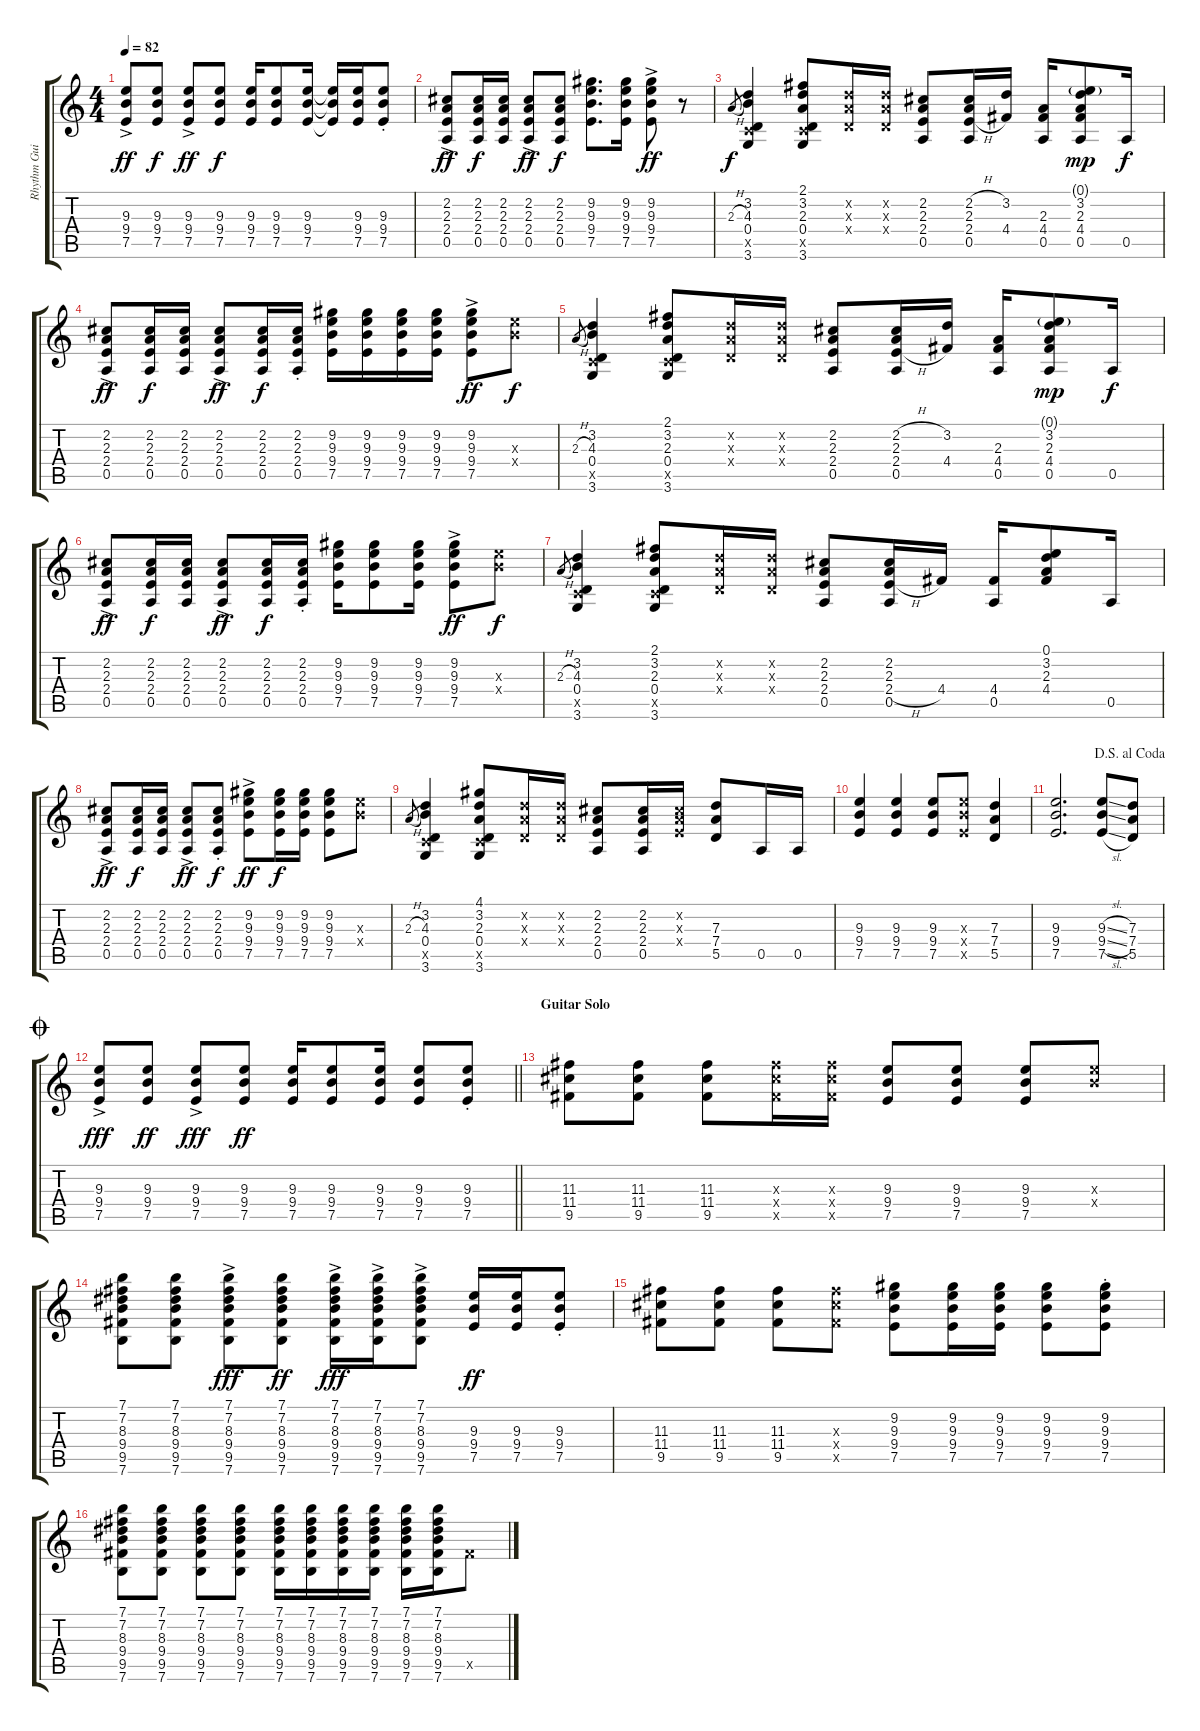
\track ("Rhythm Guitar 2" "Rhythm Gui") {instrument acousticguitarsteel}
\staff {score tabs}
\tuning (E4 B3 G3 D3 A2 E2) {hide}
\ts (4 4)
\tempo 82
\clef g2
\ks c
(9.3{ac} 9.4{ac} 7.5{ac}).8{dy ff} (9.3 9.4 7.5).8{dy f} (9.3{ac} 9.4{ac} 7.5{ac}).8{dy ff} (9.3 9.4 7.5).8{dy f} (9.3 9.4 7.5).16 (9.3 9.4 7.5).8 (9.3 9.4 7.5).16 (9.3{t} 9.4{t} 7.5{t}).16 (9.3 9.4 7.5).16 (9.3{st} 9.4{st} 7.5{st}).8 |
(2.2{ac} 2.3{ac} 2.4{ac} 0.5{ac}).8{dy ff} (2.2 2.3 2.4 0.5).16{dy f} (2.2 2.3 2.4 0.5).16 (2.2{ac} 2.3{ac} 2.4{ac} 0.5{ac}).8{dy ff} (2.2 2.3 2.4 0.5).8{dy f} (9.2 9.3 9.4 7.5).8{d} (9.2 9.3 9.4 7.5).16 (9.2{ac} 9.3{ac} 9.4{ac} 7.5{ac}).8{dy ff} r.8 |
2.3{h}.8{gr dy f} (3.2 4.3 0.4 3.5{x} 3.6).4 (2.1 3.2 2.3 0.4 3.5{x} 3.6).8 (3.2{x} 2.3{x} 0.4{x}).16 (3.2{x} 2.3{x} 0.4{x}).16 (2.2 2.3 2.4 0.5).8 (2.2{h} 2.3 2.4{h} 0.5).16 (3.2 4.4).16 (2.3 4.4 0.5).16 (0.1{g} 3.2 2.3 4.4 0.5).8{dy mp} 0.5.16{dy f} |
(2.2{ac} 2.3{ac} 2.4{ac} 0.5{ac}).8{dy ff} (2.2 2.3 2.4 0.5).16{dy f} (2.2 2.3 2.4 0.5).16 (2.2{ac} 2.3{ac} 2.4{ac} 0.5{ac}).8{dy ff} (2.2 2.3 2.4 0.5).16{dy f} (2.2{st} 2.3{st} 2.4{st} 0.5{st}).16 (9.2 9.3 9.4 7.5).16 (9.2 9.3 9.4 7.5).16 (9.2 9.3 9.4 7.5).16 (9.2 9.3 9.4 7.5).16 (9.2{ac} 9.3{ac} 9.4{ac} 7.5{ac}).8{dy ff} (9.3{x} 9.4{x}).8{dy f} |
2.3{h}.8{gr} (3.2 4.3 0.4 3.5{x} 3.6).4 (2.1 3.2 2.3 0.4 3.5{x} 3.6).8 (3.2{x} 2.3{x} 0.4{x}).16 (3.2{x} 2.3{x} 0.4{x}).16 (2.2 2.3 2.4 0.5).8 (2.2{h} 2.3 2.4{h} 0.5).16 (3.2 4.4).16 (2.3 4.4 0.5).16 (0.1{g} 3.2 2.3 4.4 0.5).8{dy mp} 0.5.16{dy f} |
(2.2{ac} 2.3{ac} 2.4{ac} 0.5{ac}).8{dy ff} (2.2 2.3 2.4 0.5).16{dy f} (2.2 2.3 2.4 0.5).16 (2.2{ac} 2.3{ac} 2.4{ac} 0.5{ac}).8{dy ff} (2.2 2.3 2.4 0.5).16{dy f} (2.2{st} 2.3{st} 2.4{st} 0.5{st}).16 (9.2 9.3 9.4 7.5).16 (9.2 9.3 9.4 7.5).8 (9.2 9.3 9.4 7.5).16 (9.2{ac} 9.3{ac} 9.4{ac} 7.5{ac}).8{dy ff} (9.3{x} 9.4{x}).8{dy f} |
2.3{h}.8{gr} (3.2 4.3 0.4 3.5{x} 3.6).4 (2.1 3.2 2.3 0.4 3.5{x} 3.6).8 (3.2{x} 2.3{x} 0.4{x}).16 (3.2{x} 2.3{x} 0.4{x}).16 (2.2 2.3 2.4 0.5).8 (2.2 2.3 2.4{h} 0.5).16 4.4.16 (4.4 0.5).16 (0.1 3.2 2.3 4.4).8 0.5.16 |
(2.2{ac} 2.3{ac} 2.4{ac} 0.5{ac}).8{dy ff} (2.2 2.3 2.4 0.5).16{dy f} (2.2 2.3 2.4 0.5).16 (2.2{ac} 2.3{ac} 2.4{ac} 0.5{ac}).8{dy ff} (2.2{st} 2.3{st} 2.4{st} 0.5{st}).8{dy f} (9.2{ac} 9.3{ac} 9.4{ac} 7.5{ac}).8{dy ff} (9.2 9.3 9.4 7.5).16{dy f} (9.2 9.3 9.4 7.5).16 (9.2 9.3 9.4 7.5).8 (9.3{x} 9.4{x}).8 |
2.3{h}.8{gr} (3.2 4.3 0.4 3.5{x} 3.6).4 (4.1 3.2 2.3 0.4 3.5{x} 3.6).8 (3.2{x} 2.3{x} 0.4{x}).16 (3.2{x} 2.3{x} 0.4{x}).16 (2.2 2.3 2.4 0.5).8 (2.2 2.3 2.4 0.5).16 (2.2{x} 2.3{x} 2.4{x}).16 (7.3 7.4 5.5).8 0.5.16 0.5.16 |
(9.3 9.4 7.5).4 (9.3 9.4 7.5).4 (9.3 9.4 7.5).8 (9.3{x} 9.4{x} 7.5{x}).8 (7.3 7.4 5.5).4 |
\jump dalsegnoalcoda
(9.3 9.4 7.5).2{d} (9.3{sl} 9.4{sl} 7.5{sl}).8 (7.3 7.4 5.5).8 |
\jump coda
\barLineRight lightlight
(9.3{ac} 9.4{ac} 7.5{ac}).8{dy fff} (9.3 9.4 7.5).8{dy ff} (9.3{ac} 9.4{ac} 7.5{ac}).8{dy fff} (9.3 9.4 7.5).8{dy ff} (9.3 9.4 7.5).16 (9.3 9.4 7.5).8 (9.3 9.4 7.5).16 (9.3 9.4 7.5).8 (9.3{st} 9.4{st} 7.5{st}).8 |
\section ("" "Guitar Solo")
(11.3 11.4 9.5).8 (11.3 11.4 9.5).8 (11.3 11.4 9.5).8 (11.3{x} 11.4{x} 9.5{x}).16 (11.3{x} 11.4{x} 9.5{x}).16 (9.3 9.4 7.5).8 (9.3 9.4 7.5).8 (9.3 9.4 7.5).8 (9.3{x} 9.4{x}).8 |
(7.1 7.2 8.3 9.4 9.5 7.6).8 (7.1 7.2 8.3 9.4 9.5 7.6).8 (7.1{ac} 7.2{ac} 8.3{ac} 9.4{ac} 9.5{ac} 7.6{ac}).8{dy fff} (7.1 7.2 8.3 9.4 9.5 7.6).8{dy ff} (7.1{ac} 7.2{ac} 8.3{ac} 9.4{ac} 9.5{ac} 7.6{ac}).16{dy fff} (7.1{ac} 7.2{ac} 8.3{ac} 9.4{ac} 9.5{ac} 7.6{ac}).16 (7.1{ac} 7.2{ac} 8.3{ac} 9.4{ac} 9.5{ac} 7.6{ac}).8 (9.3 9.4 7.5).16{dy ff} (9.3 9.4 7.5).16 (9.3{st} 9.4{st} 7.5{st}).8 |
(11.3 11.4 9.5).8 (11.3 11.4 9.5).8 (11.3 11.4 9.5).8 (11.3{x} 11.4{x} 9.5{x}).8 (9.2 9.3 9.4 7.5).8 (9.2 9.3 9.4 7.5).16 (9.2 9.3 9.4 7.5).16 (9.2 9.3 9.4 7.5).8 (9.2{st} 9.3{st} 9.4{st} 7.5{st}).8 |
(7.1 7.2 8.3 9.4 9.5 7.6).8 (7.1 7.2 8.3 9.4 9.5 7.6).8 (7.1 7.2 8.3 9.4 9.5 7.6).8 (7.1 7.2 8.3 9.4 9.5 7.6).8 (7.1 7.2 8.3 9.4 9.5 7.6).16 (7.1 7.2 8.3 9.4 9.5 7.6).16 (7.1 7.2 8.3 9.4 9.5 7.6).16 (7.1 7.2 8.3 9.4 9.5 7.6).16 (7.1 7.2 8.3 9.4 9.5 7.6).16 (7.1 7.2 8.3 9.4 9.5 7.6).16 9.5{x}.8
